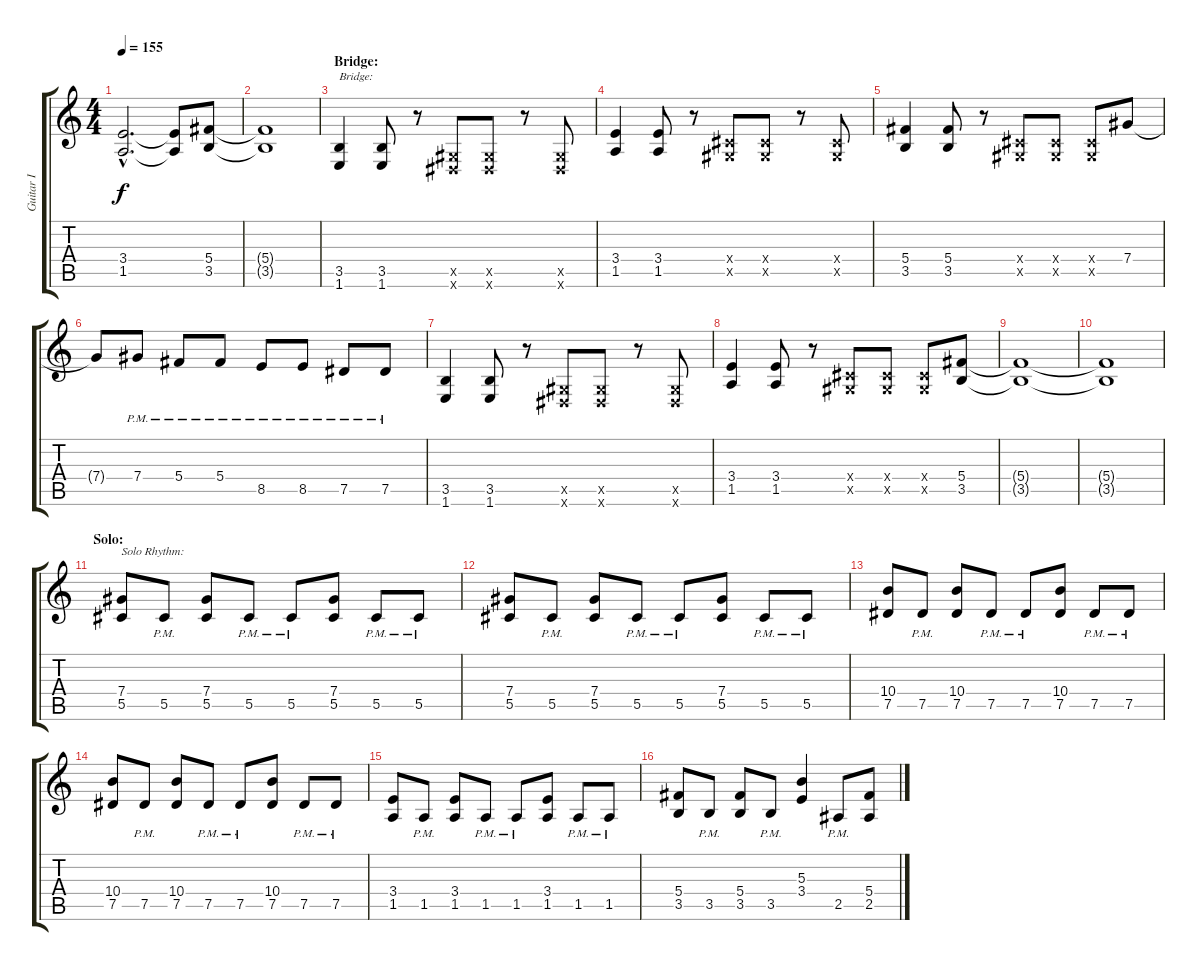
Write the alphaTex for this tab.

\track ("Guitar I" "Guitar I") {instrument distortionguitar}
\staff {score tabs}
\tuning (Eb4 Bb3 Gb3 Db3 Ab2 Eb2) {hide}
\ts (4 4)
\tempo 155
\clef g2
\ks c
(3.4{hac} 1.5{hac}).2{d dy f} (3.4{t} 1.5{t}).8 (5.4 3.5).8 |
(5.4{t} 3.5{t}).1 |
\section ("" "Bridge:")
(3.5 1.6).4{txt "Bridge:"} (3.5 1.6).8 r.8 (0.5{x} 0.6{x}).8 (0.5{x} 0.6{x}).8 r.8 (0.5{x} 0.6{x}).8 |
(3.4 1.5).4 (3.4 1.5).8 r.8 (0.4{x} 0.5{x}).8 (0.4{x} 0.5{x}).8 r.8 (0.4{x} 0.5{x}).8 |
(5.4 3.5).4 (5.4 3.5).8 r.8 (0.4{x} 0.5{x}).8 (0.4{x} 0.5{x}).8 (0.4{x} 0.5{x}).8 7.4.8 |
7.4{t}.8 7.4{pm}.8 5.4{pm}.8 5.4{pm}.8 8.5{pm}.8 8.5{pm}.8 7.5{pm}.8 7.5{pm}.8 |
(3.5 1.6).4 (3.5 1.6).8 r.8 (0.5{x} 0.6{x}).8 (0.5{x} 0.6{x}).8 r.8 (0.5{x} 0.6{x}).8 |
(3.4 1.5).4 (3.4 1.5).8 r.8 (0.4{x} 0.5{x}).8 (0.4{x} 0.5{x}).8 (0.4{x} 0.5{x}).8 (5.4 3.5).8 |
(5.4{t} 3.5{t}).1 |
(5.4{t} 3.5{t}).1 |
\section ("" "Solo:")
(7.4 5.5).8{txt "Solo Rhythm:"} 5.5{pm}.8 (7.4 5.5).8 5.5{pm}.8 5.5{pm}.8 (7.4 5.5).8 5.5{pm}.8 5.5{pm}.8 |
(7.4 5.5).8 5.5{pm}.8 (7.4 5.5).8 5.5{pm}.8 5.5{pm}.8 (7.4 5.5).8 5.5{pm}.8 5.5{pm}.8 |
(10.4 7.5).8 7.5{pm}.8 (10.4 7.5).8 7.5{pm}.8 7.5{pm}.8 (10.4 7.5).8 7.5{pm}.8 7.5{pm}.8 |
(10.4 7.5).8 7.5{pm}.8 (10.4 7.5).8 7.5{pm}.8 7.5{pm}.8 (10.4 7.5).8 7.5{pm}.8 7.5{pm}.8 |
(3.4 1.5).8 1.5{pm}.8 (3.4 1.5).8 1.5{pm}.8 1.5{pm}.8 (3.4 1.5).8 1.5{pm}.8 1.5{pm}.8 |
(5.4 3.5).8 3.5{pm}.8 (5.4 3.5).8 3.5{pm}.8 (5.3 3.4).4 2.5{pm}.8 (5.4 2.5).8
